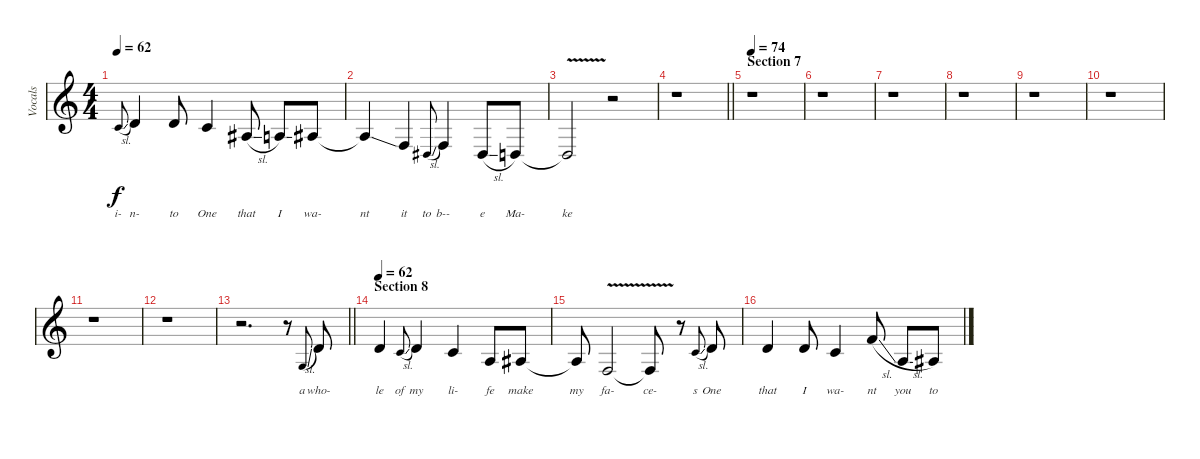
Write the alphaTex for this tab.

\track ("Vocals" "Vocals") {instrument tenorsax}
\staff {score}
\tuning (E4 B3 G3 D3 A2 E2) {hide}
\ts (4 4)
\tempo 62
\clef g2
\ks c
5.3{sl}.8{lyrics (0 "i-") lyrics (1 "") lyrics (2 "") lyrics (3 "") lyrics (4 "") gr onbeat dy f} 7.3.4{lyrics (0 "n-") lyrics (1 "") lyrics (2 "") lyrics (3 "") lyrics (4 "")} 7.3.8{lyrics (0 "to") lyrics (1 "") lyrics (2 "") lyrics (3 "") lyrics (4 "")} 5.3.4{lyrics (0 "One") lyrics (1 "") lyrics (2 "") lyrics (3 "") lyrics (4 "")} 8.4{sl}.8{lyrics (0 "that") lyrics (1 "") lyrics (2 "") lyrics (3 "") lyrics (4 "")} 7.4{ss}.8{lyrics (0 "I") lyrics (1 "") lyrics (2 "") lyrics (3 "") lyrics (4 "")} 8.4.8{lyrics (0 "wa-") lyrics (1 "") lyrics (2 "") lyrics (3 "") lyrics (4 "")} |
8.4{ss t}.4{lyrics (0 "nt") lyrics (1 "") lyrics (2 "") lyrics (3 "") lyrics (4 "")} 3.4.4{lyrics (0 "it") lyrics (1 "") lyrics (2 "") lyrics (3 "") lyrics (4 "")} 6.5{sl}.8{lyrics (0 "to") lyrics (1 "") lyrics (2 "") lyrics (3 "") lyrics (4 "") gr onbeat} 8.5.4{lyrics (0 "b--") lyrics (1 "") lyrics (2 "") lyrics (3 "") lyrics (4 "")} 6.5{sl}.8{lyrics (0 "e") lyrics (1 "") lyrics (2 "") lyrics (3 "") lyrics (4 "")} 5.5.8{lyrics (0 "Ma-") lyrics (1 "") lyrics (2 "") lyrics (3 "") lyrics (4 "")} |
5.5{v t}.2{lyrics (0 "ke") lyrics (1 "") lyrics (2 "") lyrics (3 "") lyrics (4 "")} r.2 |
\barLineRight lightlight
r.1 |
\section ("" "Section 7")
\tempo 74
r.1 |
r.1 |
r.1 |
r.1 |
r.1 |
r.1 |
r.1 |
r.1 |
\barLineRight lightlight
r.2{d} r.8 5.4{sl}.8{lyrics (0 "a") lyrics (1 "") lyrics (2 "") lyrics (3 "") lyrics (4 "") gr onbeat} 12.4.8{lyrics (0 "who-") lyrics (1 "") lyrics (2 "") lyrics (3 "") lyrics (4 "")} |
\section ("" "Section 8")
\tempo 62
12.4.4{lyrics (0 "le") lyrics (1 "") lyrics (2 "") lyrics (3 "") lyrics (4 "")} 10.4{sl}.8{lyrics (0 "of") lyrics (1 "") lyrics (2 "") lyrics (3 "") lyrics (4 "") gr onbeat} 12.4.4{lyrics (0 "my") lyrics (1 "") lyrics (2 "") lyrics (3 "") lyrics (4 "")} 10.4.4{lyrics (0 "li-") lyrics (1 "") lyrics (2 "") lyrics (3 "") lyrics (4 "")} 7.4.8{lyrics (0 "fe") lyrics (1 "") lyrics (2 "") lyrics (3 "") lyrics (4 "")} 8.4.8{lyrics (0 "make") lyrics (1 "") lyrics (2 "") lyrics (3 "") lyrics (4 "")} |
8.4{t}.8{lyrics (0 "my") lyrics (1 "") lyrics (2 "") lyrics (3 "") lyrics (4 "")} 8.5{v}.2{lyrics (0 "fa-") lyrics (1 "") lyrics (2 "") lyrics (3 "") lyrics (4 "")} 8.5{t}.8{lyrics (0 "ce-") lyrics (1 "") lyrics (2 "") lyrics (3 "") lyrics (4 "")} r.8 5.3{sl}.8{lyrics (0 "s") lyrics (1 "") lyrics (2 "") lyrics (3 "") lyrics (4 "") gr onbeat} 7.3.8{lyrics (0 "One") lyrics (1 "") lyrics (2 "") lyrics (3 "") lyrics (4 "")} |
7.3.4{lyrics (0 "that") lyrics (1 "") lyrics (2 "") lyrics (3 "") lyrics (4 "")} 7.3.8{lyrics (0 "I") lyrics (1 "") lyrics (2 "") lyrics (3 "") lyrics (4 "")} 5.3.4{lyrics (0 "wa-") lyrics (1 "") lyrics (2 "") lyrics (3 "") lyrics (4 "")} 10.3{sl}.8{lyrics (0 "nt") lyrics (1 "") lyrics (2 "") lyrics (3 "") lyrics (4 "")} 2.3{sl}.8{lyrics (0 "you") lyrics (1 "") lyrics (2 "") lyrics (3 "") lyrics (4 "")} 3.3{sl}.8{lyrics (0 "to") lyrics (1 "") lyrics (2 "") lyrics (3 "") lyrics (4 "")}
